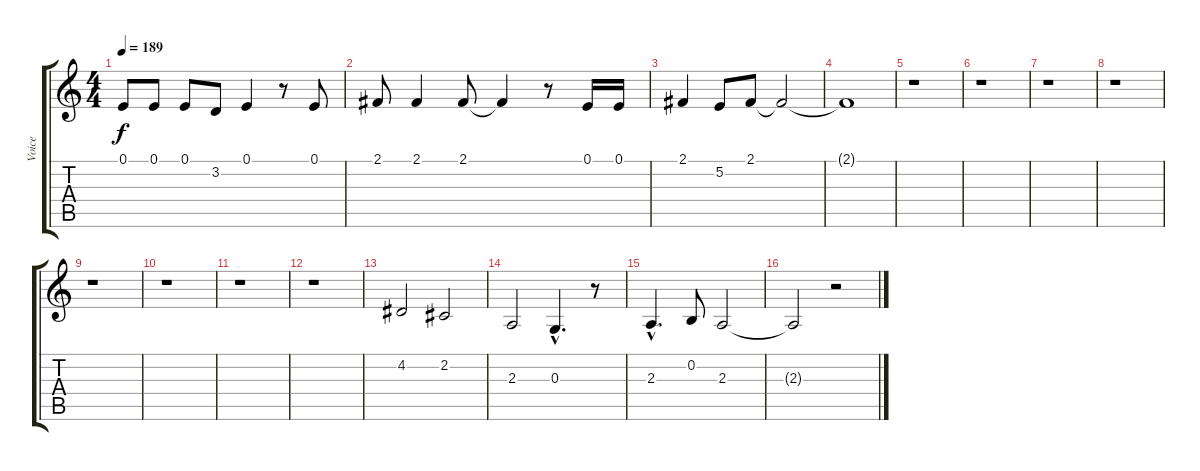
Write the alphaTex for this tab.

\track ("Voice" "Voice") {instrument lead6voice}
\staff {score tabs}
\tuning (E4 B3 G3 D3 A2 E2) {hide}
\ts (4 4)
\tempo 189
\clef g2
\ks c
0.1.8{dy f} 0.1.8 0.1.8 3.2.8 0.1.4 r.8 0.1.8 |
2.1.8 2.1.4 2.1.8 2.1{t}.4 r.8 0.1.16 0.1.16 |
2.1.4 5.2.8 2.1.8 2.1{t}.2 |
2.1{t}.1 |
r.1 |
r.1 |
r.1 |
r.1 |
r.1 |
r.1 |
r.1 |
r.1 |
4.2.2 2.2.2 |
2.3.2 0.3{hac}.4{d} r.8 |
2.3{hac}.4{d} 0.2.8 2.3.2 |
2.3{t}.2 r.2
